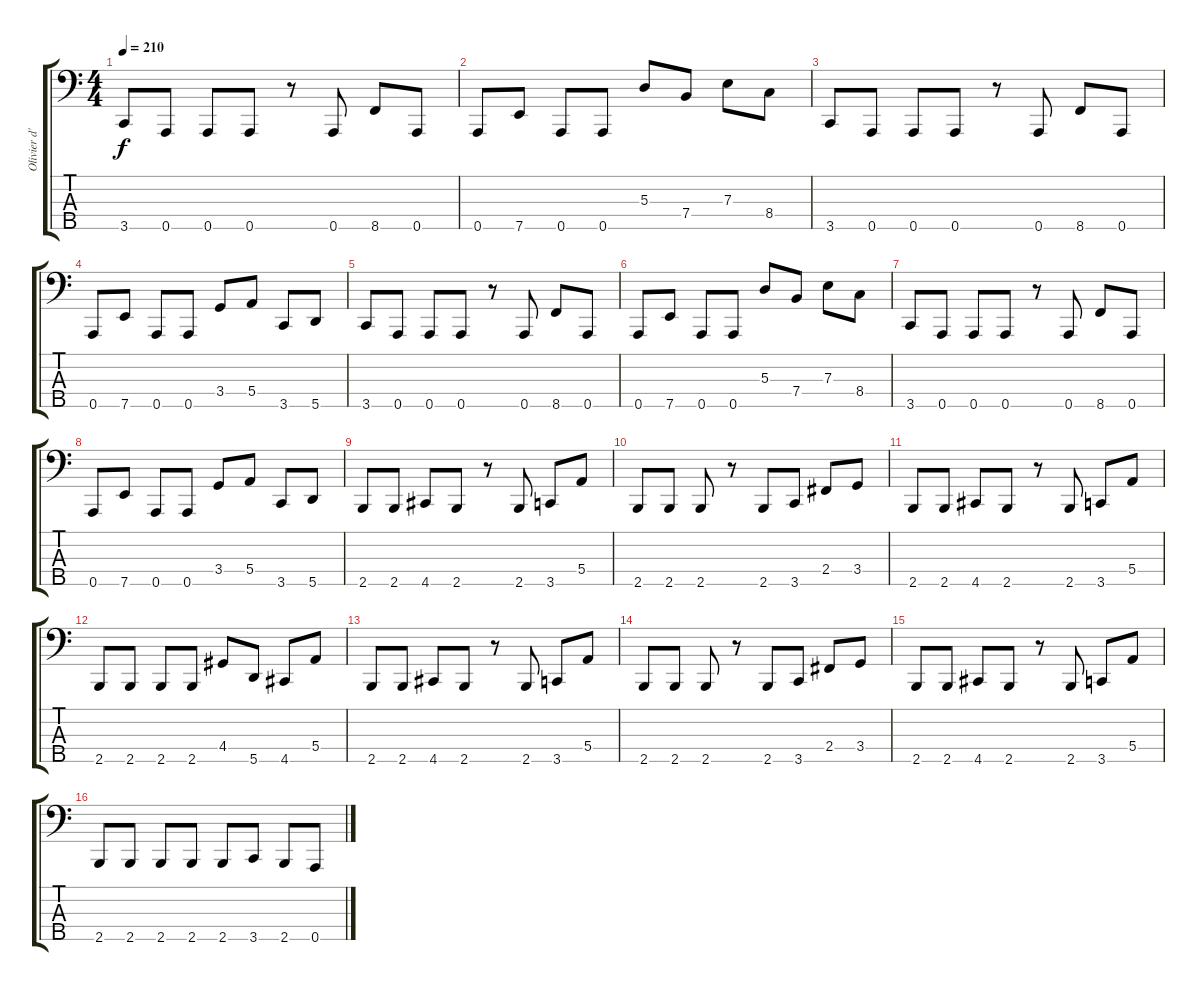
\track ("Olivier d'Aries (Bass)" "Olivier d'") {instrument electricbassfinger}
\staff {score tabs}
\tuning (G2 D2 A1 E1 A0) {hide}
\ts (4 4)
\tempo 210
\clef f4
\ks c
3.5.8{dy f} 0.5.8 0.5.8 0.5.8 r.8 0.5.8 8.5.8 0.5.8 |
0.5.8 7.5.8 0.5.8 0.5.8 5.3.8 7.4.8 7.3.8 8.4.8 |
3.5.8 0.5.8 0.5.8 0.5.8 r.8 0.5.8 8.5.8 0.5.8 |
0.5.8 7.5.8 0.5.8 0.5.8 3.4.8 5.4.8 3.5.8 5.5.8 |
3.5.8 0.5.8 0.5.8 0.5.8 r.8 0.5.8 8.5.8 0.5.8 |
0.5.8 7.5.8 0.5.8 0.5.8 5.3.8 7.4.8 7.3.8 8.4.8 |
3.5.8 0.5.8 0.5.8 0.5.8 r.8 0.5.8 8.5.8 0.5.8 |
0.5.8 7.5.8 0.5.8 0.5.8 3.4.8 5.4.8 3.5.8 5.5.8 |
2.5.8 2.5.8 4.5.8 2.5.8 r.8 2.5.8 3.5.8 5.4.8 |
2.5.8 2.5.8 2.5.8 r.8 2.5.8 3.5.8 2.4.8 3.4.8 |
2.5.8 2.5.8 4.5.8 2.5.8 r.8 2.5.8 3.5.8 5.4.8 |
2.5.8 2.5.8 2.5.8 2.5.8 4.4.8 5.5.8 4.5.8 5.4.8 |
2.5.8 2.5.8 4.5.8 2.5.8 r.8 2.5.8 3.5.8 5.4.8 |
2.5.8 2.5.8 2.5.8 r.8 2.5.8 3.5.8 2.4.8 3.4.8 |
2.5.8 2.5.8 4.5.8 2.5.8 r.8 2.5.8 3.5.8 5.4.8 |
2.5.8 2.5.8 2.5.8 2.5.8 2.5.8 3.5.8 2.5.8 0.5.8
